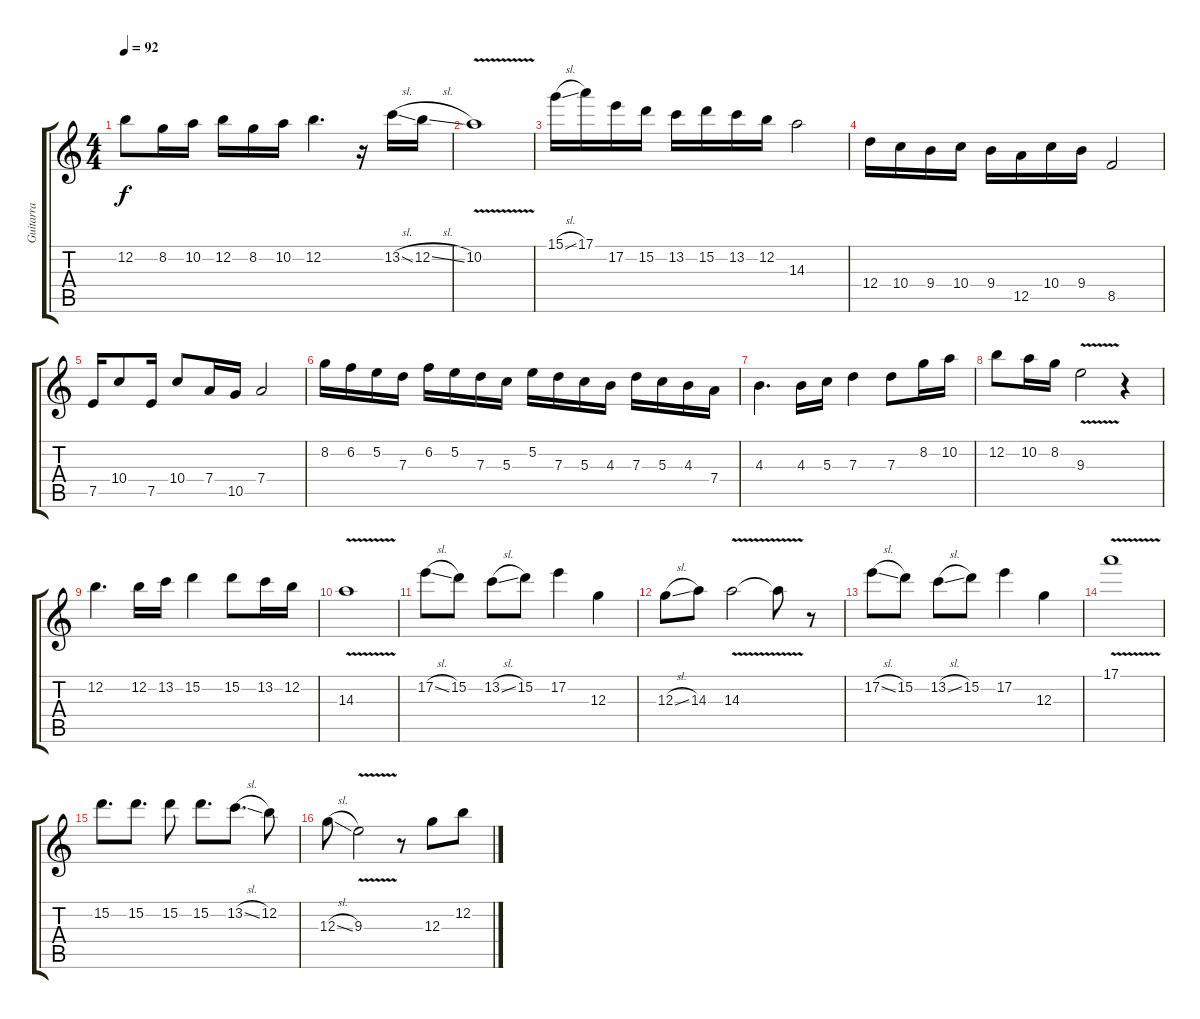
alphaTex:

\track ("Guitarra" "Guitarra") {instrument overdrivenguitar}
\staff {score tabs}
\tuning (E4 B3 G3 D3 A2 E2) {hide}
\ts (4 4)
\tempo 92
\clef g2
\ks c
12.2.8{dy f} 8.2.16 10.2.16 12.2.16 8.2.16 10.2.16 12.2.4{d} r.16 13.2{sl}.16 12.2{sl}.16 |
10.2{v}.1 |
15.1{sl}.16 17.1.16 17.2.16 15.2.16 13.2.16 15.2.16 13.2.16 12.2.16 14.3.2 |
12.4.16 10.4.16 9.4.16 10.4.16 9.4.16 12.5.16 10.4.16 9.4.16 8.5.2 |
7.5.16 10.4.8 7.5.16 10.4.8 7.4.16 10.5.16 7.4.2 |
8.2.16 6.2.16 5.2.16 7.3.16 6.2.16 5.2.16 7.3.16 5.3.16 5.2.16 7.3.16 5.3.16 4.3.16 7.3.16 5.3.16 4.3.16 7.4.16 |
4.3.4{d} 4.3.16 5.3.16 7.3.4 7.3.8 8.2.16 10.2.16 |
12.2.8 10.2.16 8.2.16 9.3{v}.2 r.4 |
12.2.4{d} 12.2.16 13.2.16 15.2.4 15.2.8 13.2.16 12.2.16 |
14.3{v}.1 |
17.2{sl}.8 15.2.8 13.2{sl}.8 15.2.8 17.2.4 12.3.4 |
12.3{sl}.8 14.3.8 14.3{v}.2 14.3{t}.8 r.8 |
17.2{sl}.8 15.2.8 13.2{sl}.8 15.2.8 17.2.4 12.3.4 |
17.1{v}.1 |
15.2.8{d} 15.2.8{d} 15.2.8 15.2.8{d} 13.2{sl}.8{d} 12.2.8 |
12.3{sl}.8 9.3{v}.2 r.8 12.3.8 12.2.8
